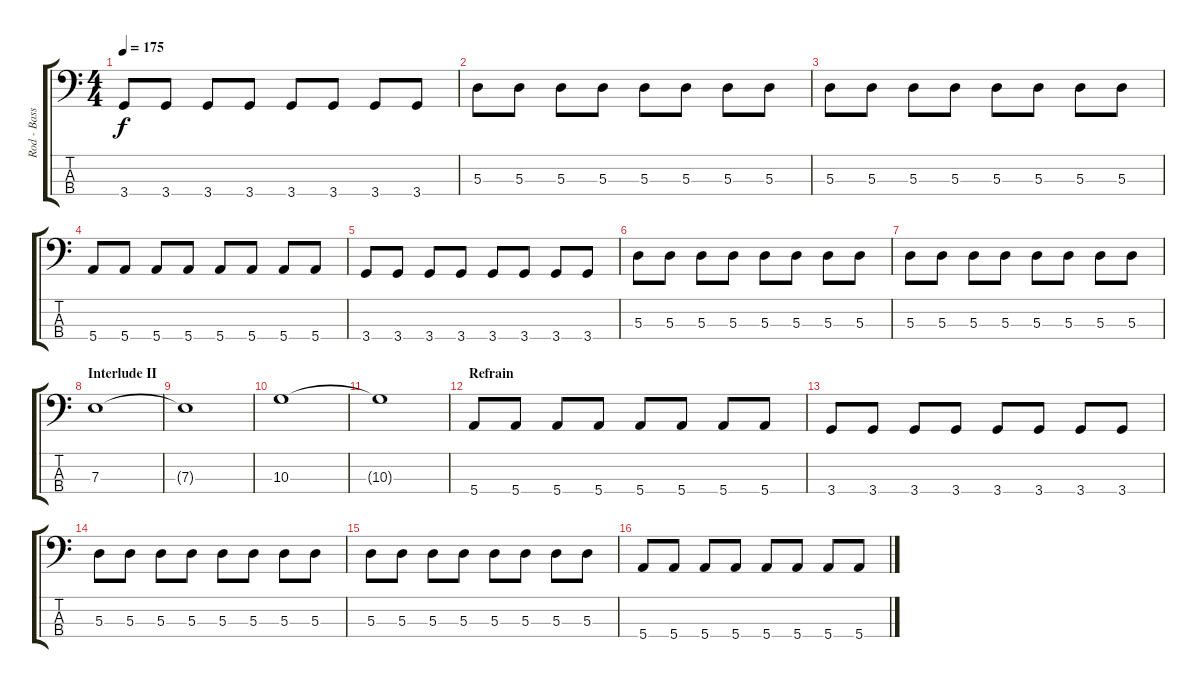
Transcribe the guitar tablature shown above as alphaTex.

\track ("Rod - Bass" "Rod - Bass") {instrument slapbass2}
\staff {score tabs}
\tuning (G2 D2 A1 E1) {hide}
\ts (4 4)
\tempo 175
\clef f4
\ks c
3.4.8{dy f} 3.4.8 3.4.8 3.4.8 3.4.8 3.4.8 3.4.8 3.4.8 |
5.3.8 5.3.8 5.3.8 5.3.8 5.3.8 5.3.8 5.3.8 5.3.8 |
5.3.8 5.3.8 5.3.8 5.3.8 5.3.8 5.3.8 5.3.8 5.3.8 |
5.4.8 5.4.8 5.4.8 5.4.8 5.4.8 5.4.8 5.4.8 5.4.8 |
3.4.8 3.4.8 3.4.8 3.4.8 3.4.8 3.4.8 3.4.8 3.4.8 |
5.3.8 5.3.8 5.3.8 5.3.8 5.3.8 5.3.8 5.3.8 5.3.8 |
5.3.8 5.3.8 5.3.8 5.3.8 5.3.8 5.3.8 5.3.8 5.3.8 |
\section ("" "Interlude II")
7.3.1 |
7.3{t}.1 |
10.3.1 |
10.3{t}.1 |
\section ("" "Refrain")
5.4.8 5.4.8 5.4.8 5.4.8 5.4.8 5.4.8 5.4.8 5.4.8 |
3.4.8 3.4.8 3.4.8 3.4.8 3.4.8 3.4.8 3.4.8 3.4.8 |
5.3.8 5.3.8 5.3.8 5.3.8 5.3.8 5.3.8 5.3.8 5.3.8 |
5.3.8 5.3.8 5.3.8 5.3.8 5.3.8 5.3.8 5.3.8 5.3.8 |
5.4.8 5.4.8 5.4.8 5.4.8 5.4.8 5.4.8 5.4.8 5.4.8
